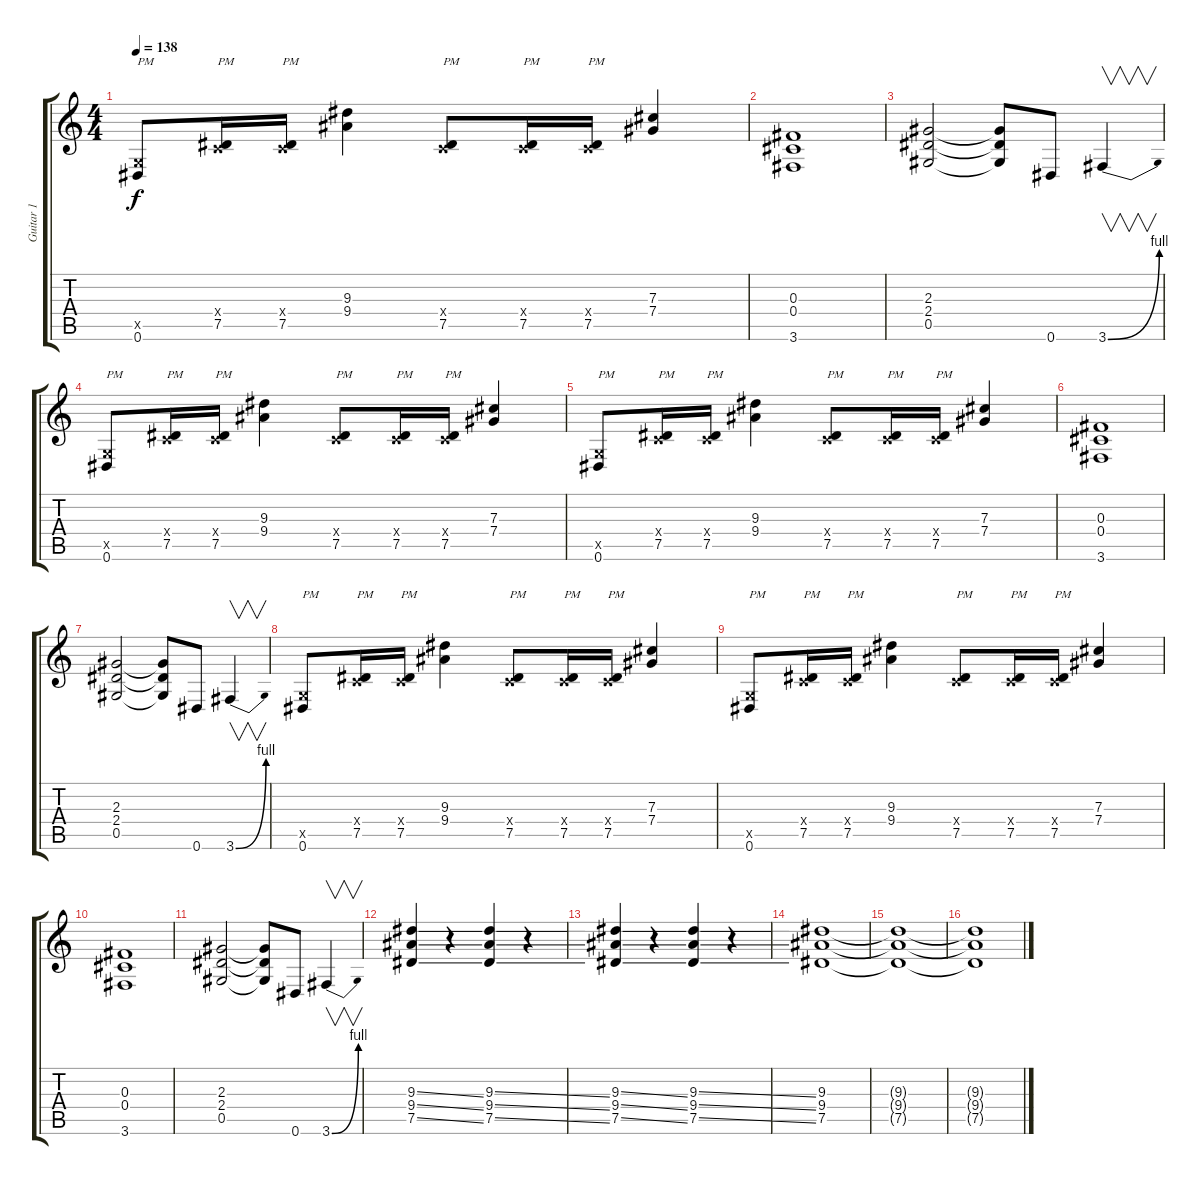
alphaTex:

\track ("Guitar 1" "Guitar 1") {instrument distortionguitar}
\staff {score tabs}
\tuning (Eb4 Bb3 Gb3 Db3 Ab2 Eb2) {hide}
\ts (4 4)
\tempo 138
\clef g2
\ks c
(-1.5{x} 0.6).8{txt "PM" dy f} (-1.4{x} 7.5).16{txt "PM"} (-1.4{x} 7.5).16{txt "PM"} (9.3 9.4).4 (-1.4{x} 7.5).8{txt "PM"} (-1.4{x} 7.5).16{txt "PM"} (-1.4{x} 7.5).16{txt "PM"} (7.3 7.4).4 |
(0.3 0.4 3.6).1 |
(2.3 2.4 0.5).2 (2.3{t} 2.4{t} 0.5{t}).8 0.6.8 3.6{be (bend 0 0 60 4)}.4{v} |
(-1.5{x} 0.6).8{txt "PM"} (-1.4{x} 7.5).16{txt "PM"} (-1.4{x} 7.5).16{txt "PM"} (9.3 9.4).4 (-1.4{x} 7.5).8{txt "PM"} (-1.4{x} 7.5).16{txt "PM"} (-1.4{x} 7.5).16{txt "PM"} (7.3 7.4).4 |
(-1.5{x} 0.6).8{txt "PM"} (-1.4{x} 7.5).16{txt "PM"} (-1.4{x} 7.5).16{txt "PM"} (9.3 9.4).4 (-1.4{x} 7.5).8{txt "PM"} (-1.4{x} 7.5).16{txt "PM"} (-1.4{x} 7.5).16{txt "PM"} (7.3 7.4).4 |
(0.3 0.4 3.6).1 |
(2.3 2.4 0.5).2 (2.3{t} 2.4{t} 0.5{t}).8 0.6.8 3.6{be (bend 0 0 60 4)}.4{v} |
(-1.5{x} 0.6).8{txt "PM"} (-1.4{x} 7.5).16{txt "PM"} (-1.4{x} 7.5).16{txt "PM"} (9.3 9.4).4 (-1.4{x} 7.5).8{txt "PM"} (-1.4{x} 7.5).16{txt "PM"} (-1.4{x} 7.5).16{txt "PM"} (7.3 7.4).4 |
(-1.5{x} 0.6).8{txt "PM"} (-1.4{x} 7.5).16{txt "PM"} (-1.4{x} 7.5).16{txt "PM"} (9.3 9.4).4 (-1.4{x} 7.5).8{txt "PM"} (-1.4{x} 7.5).16{txt "PM"} (-1.4{x} 7.5).16{txt "PM"} (7.3 7.4).4 |
(0.3 0.4 3.6).1 |
(2.3 2.4 0.5).2 (2.3{t} 2.4{t} 0.5{t}).8 0.6.8 3.6{be (bend 0 0 60 4)}.4{v} |
(9.3{ss} 9.4{ss} 7.5{ss}).4 r.4 (9.3{ss} 9.4{ss} 7.5{ss}).4 r.4 |
(9.3{ss} 9.4{ss} 7.5{ss}).4 r.4 (9.3{ss} 9.4{ss} 7.5{ss}).4 r.4 |
(9.3 9.4 7.5).1 |
(9.3{t} 9.4{t} 7.5{t}).1 |
(9.3{t} 9.4{t} 7.5{t}).1
